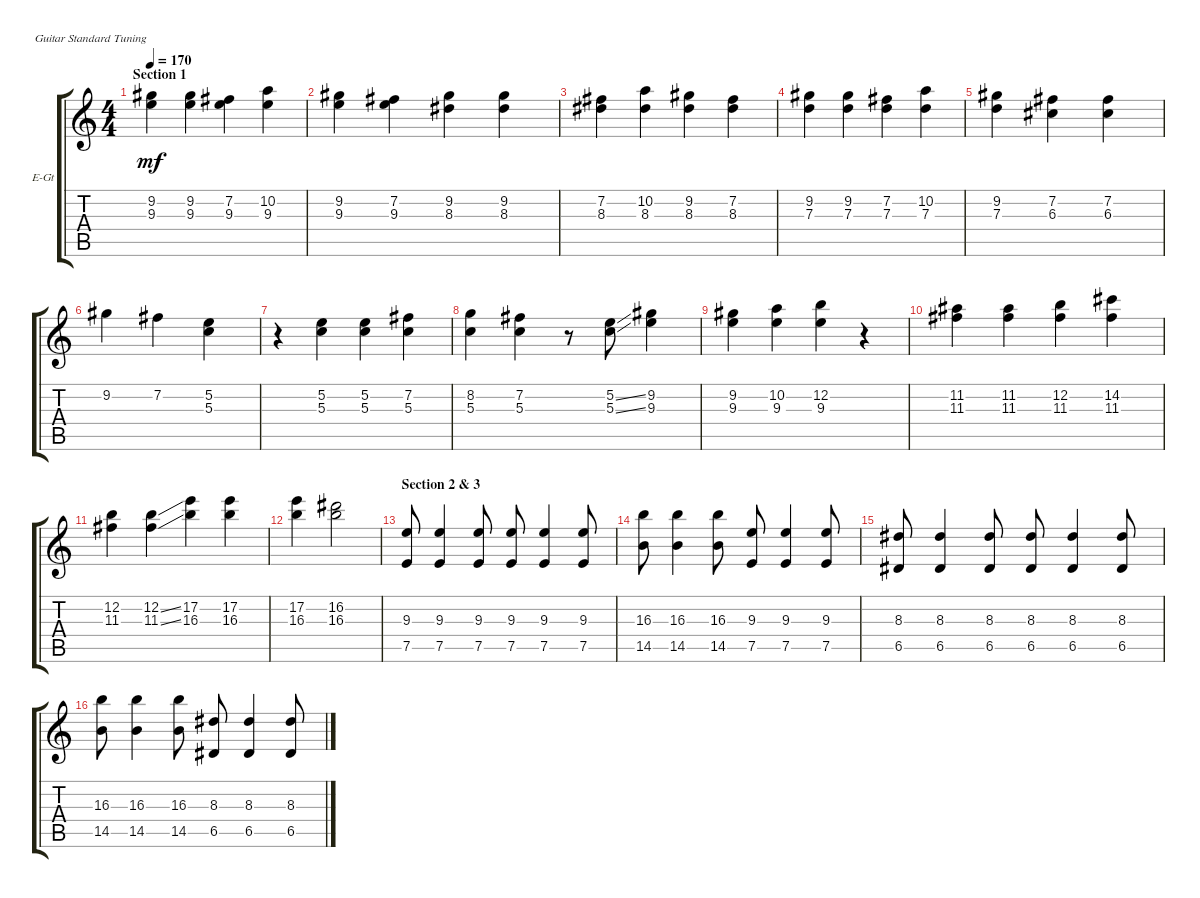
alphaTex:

\defaultSystemsLayout 4
\bracketExtendMode groupsimilarinstruments
\firstSystemTrackNameOrientation horizontal
\otherSystemsTrackNameOrientation horizontal
\track ("Lead Guitar" "E-Gt") {instrument distortionguitar}
\staff {score tabs}
\tuning (E4 B3 G3 D3 A2 E2)
\ts (4 4)
\section ("" "Section 1")
\tempo 170
\clef g2
\ks c
(9.3 9.2).4{dy mf instrument distortionguitar} (9.3 9.2).4 (9.3 7.2).4 (10.2 9.3).4 |
(9.3 9.2).4 (7.2 9.3).4 (9.2 8.3).4 (9.2 8.3).4 |
(8.3 7.2).4 (10.2 8.3).4 (8.3 9.2).4 (7.2 8.3).4 |
(9.2 7.3).4 (7.3 9.2).4 (7.2 7.3).4 (7.3 10.2).4 |
(9.2 7.3).4 (7.2 6.3).4 (7.2 6.3).4 |
9.2.4 7.2.4 (5.3 5.2).4 |
r.4 (5.2 5.3).4 (5.2 5.3).4 (5.3 7.2).4 |
(5.3 8.2).4 (7.2 5.3).4 r.8 (5.2{ss} 5.3{ss}).8 (9.2 9.3).4 |
(9.2 9.3).4 (9.3 10.2).4 (9.3 12.2).4 r.4 |
(11.3 11.2).4 (11.3 11.2).4 (11.3 12.2).4 (14.2 11.3).4 |
(11.3 12.2).4 (11.3{ss} 12.2{ss}).4 (16.3 17.2).4 (16.3 17.2).4 |
(16.3 17.2).4 (16.3 16.2).2 |
\section ("" "Section 2 & 3")
(7.5 9.3).8 (7.5 9.3).4 (7.5 9.3).8 (7.5 9.3).8 (7.5 9.3).4 (7.5 9.3).8 |
(14.5 16.3).8 (14.5 16.3).4 (14.5 16.3).8 (7.5 9.3).8 (7.5 9.3).4 (7.5 9.3).8 |
(6.5 8.3).8 (6.5 8.3).4 (6.5 8.3).8 (6.5 8.3).8 (6.5 8.3).4 (6.5 8.3).8 |
(14.5 16.3).8 (14.5 16.3).4 (14.5 16.3).8 (6.5 8.3).8 (6.5 8.3).4 (6.5 8.3).8
